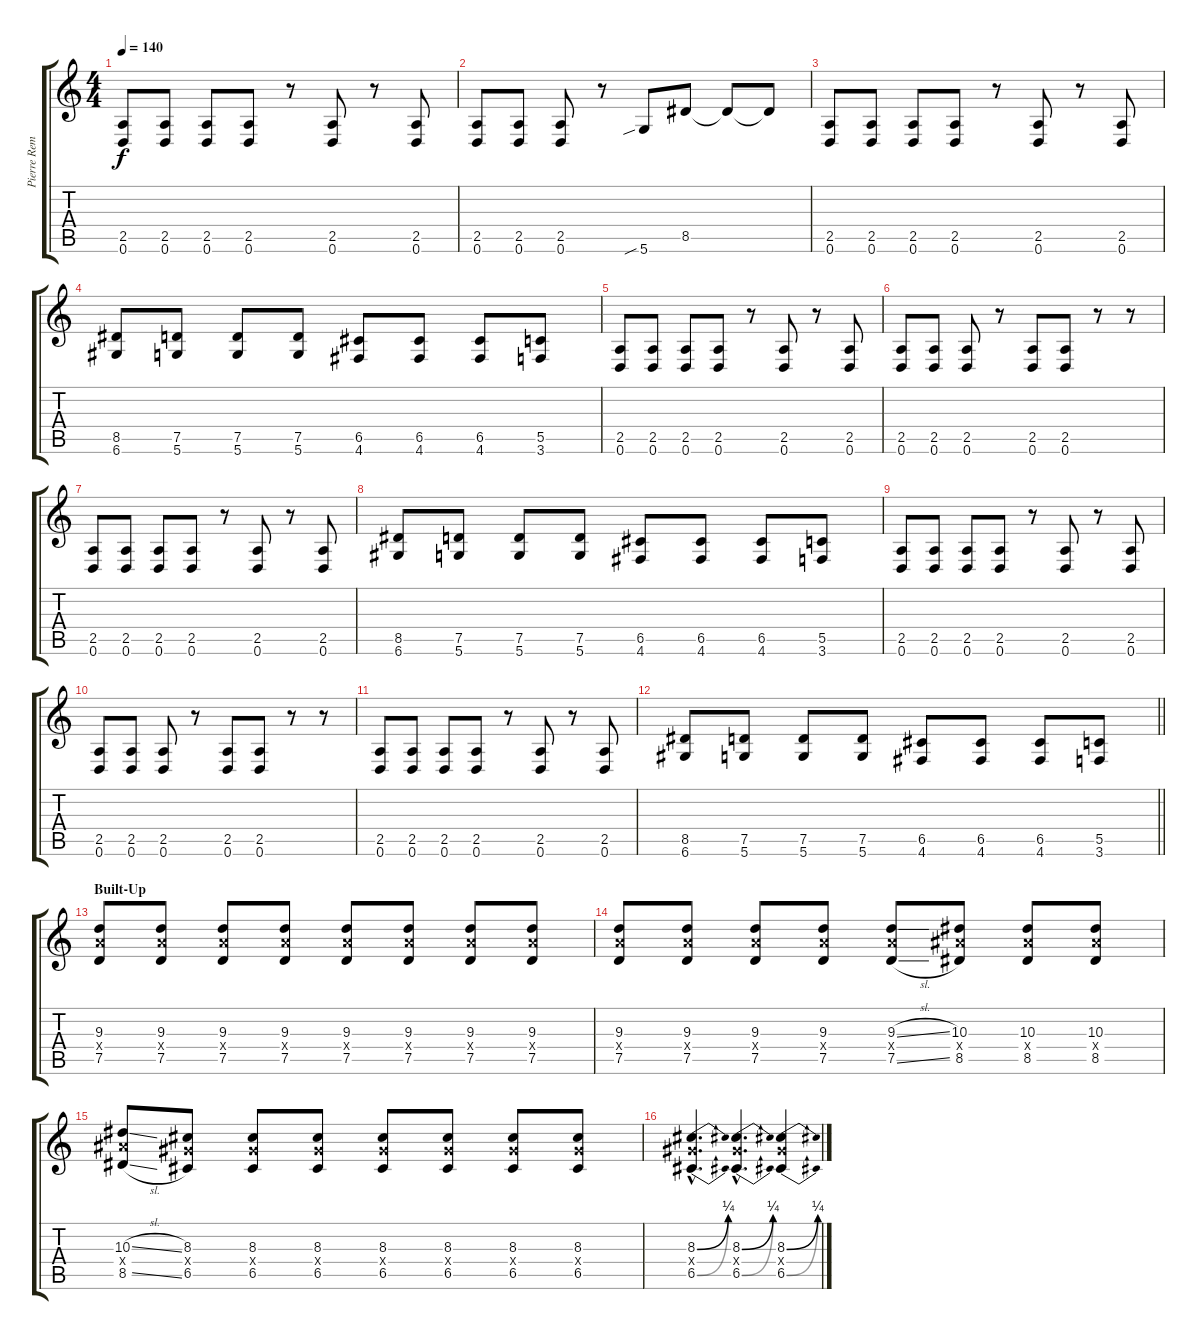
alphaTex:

\track ("Pierre Remillard" "Pierre Rem") {instrument distortionguitar}
\staff {score tabs}
\tuning (D4 A3 F3 C3 G2 D2) {hide}
\ts (4 4)
\tempo 140
\clef g2
\ks c
(2.5 0.6).8{dy f} (2.5 0.6).8 (2.5 0.6).8 (2.5 0.6).8 r.8 (2.5 0.6).8 r.8 (2.5 0.6).8 |
(2.5 0.6).8 (2.5 0.6).8 (2.5 0.6).8 r.8 5.6{sib}.8 8.5.8 8.5{t}.8 8.5{t}.8 |
(2.5 0.6).8 (2.5 0.6).8 (2.5 0.6).8 (2.5 0.6).8 r.8 (2.5 0.6).8 r.8 (2.5 0.6).8 |
(8.5 6.6).8 (7.5 5.6).8 (7.5 5.6).8 (7.5 5.6).8 (6.5 4.6).8 (6.5 4.6).8 (6.5 4.6).8 (5.5 3.6).8 |
(2.5 0.6).8 (2.5 0.6).8 (2.5 0.6).8 (2.5 0.6).8 r.8 (2.5 0.6).8 r.8 (2.5 0.6).8 |
(2.5 0.6).8 (2.5 0.6).8 (2.5 0.6).8 r.8 (2.5 0.6).8 (2.5 0.6).8 r.8 r.8 |
(2.5 0.6).8 (2.5 0.6).8 (2.5 0.6).8 (2.5 0.6).8 r.8 (2.5 0.6).8 r.8 (2.5 0.6).8 |
(8.5 6.6).8 (7.5 5.6).8 (7.5 5.6).8 (7.5 5.6).8 (6.5 4.6).8 (6.5 4.6).8 (6.5 4.6).8 (5.5 3.6).8 |
(2.5 0.6).8 (2.5 0.6).8 (2.5 0.6).8 (2.5 0.6).8 r.8 (2.5 0.6).8 r.8 (2.5 0.6).8 |
(2.5 0.6).8 (2.5 0.6).8 (2.5 0.6).8 r.8 (2.5 0.6).8 (2.5 0.6).8 r.8 r.8 |
(2.5 0.6).8 (2.5 0.6).8 (2.5 0.6).8 (2.5 0.6).8 r.8 (2.5 0.6).8 r.8 (2.5 0.6).8 |
\barLineRight lightlight
(8.5 6.6).8 (7.5 5.6).8 (7.5 5.6).8 (7.5 5.6).8 (6.5 4.6).8 (6.5 4.6).8 (6.5 4.6).8 (5.5 3.6).8 |
\section ("" "Built-Up")
(9.3 9.4{x} 7.5).8 (9.3 9.4{x} 7.5).8 (9.3 9.4{x} 7.5).8 (9.3 9.4{x} 7.5).8 (9.3 9.4{x} 7.5).8 (9.3 9.4{x} 7.5).8 (9.3 9.4{x} 7.5).8 (9.3 9.4{x} 7.5).8 |
(9.3 9.4{x} 7.5).8 (9.3 9.4{x} 7.5).8 (9.3 9.4{x} 7.5).8 (9.3 9.4{x} 7.5).8 (9.3{sl} 9.4{x} 7.5{sl}).8 (10.3 10.4{x} 8.5).8 (10.3 10.4{x} 8.5).8 (10.3 10.4{x} 8.5).8 |
(10.3{sl} 10.4{x} 8.5{sl}).8 (8.3 8.4{x} 6.5).8 (8.3 8.4{x} 6.5).8 (8.3 8.4{x} 6.5).8 (8.3 8.4{x} 6.5).8 (8.3 8.4{x} 6.5).8 (8.3 8.4{x} 6.5).8 (8.3 8.4{x} 6.5).8 |
(8.3{be (bend 0 0 60 1) hac} 8.4{hac x} 6.5{be (bend 0 0 60 1) hac}).4{d} (8.3{be (bend 0 0 60 1) hac} 8.4{hac x} 6.5{be (bend 0 0 60 1) hac}).4{d} (8.3{be (bend 0 0 60 1)} 8.4{x} 6.5{be (bend 0 0 60 1)}).4
